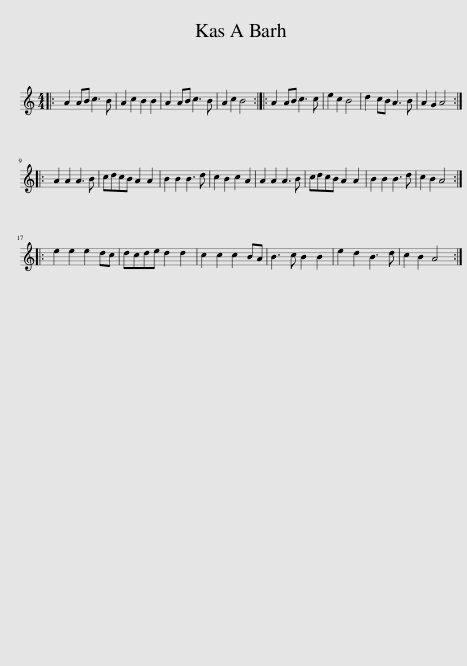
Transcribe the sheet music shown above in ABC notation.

X:1
L:1/8
M:4/4
I:linebreak $
K:C
V:1 treble
V:1
|: A2 AB c3 B | A2 c2 B2 B2 | A2 AB c3 B | A2 c2 B4 :: A2 AB c3 c | %5
 e2 c2 B4 | d2 cB A3 B | A2 G2 A4 ::$ A2 A2 A3 B | cdcB A2 A2 | %10
 B2 B2 B3 d | c2 B2 c2 A2 | A2 A2 A3 B | cdcB A2 A2 | B2 B2 B3 d | %15
 c2 B2 A4 ::$ e2 e2 e2 dc | dcde d2 d2 | c2 c2 c2 BA | B3 c B2 B2 | %20
 e2 d2 B3 d | c2 B2 A4 :| %22
